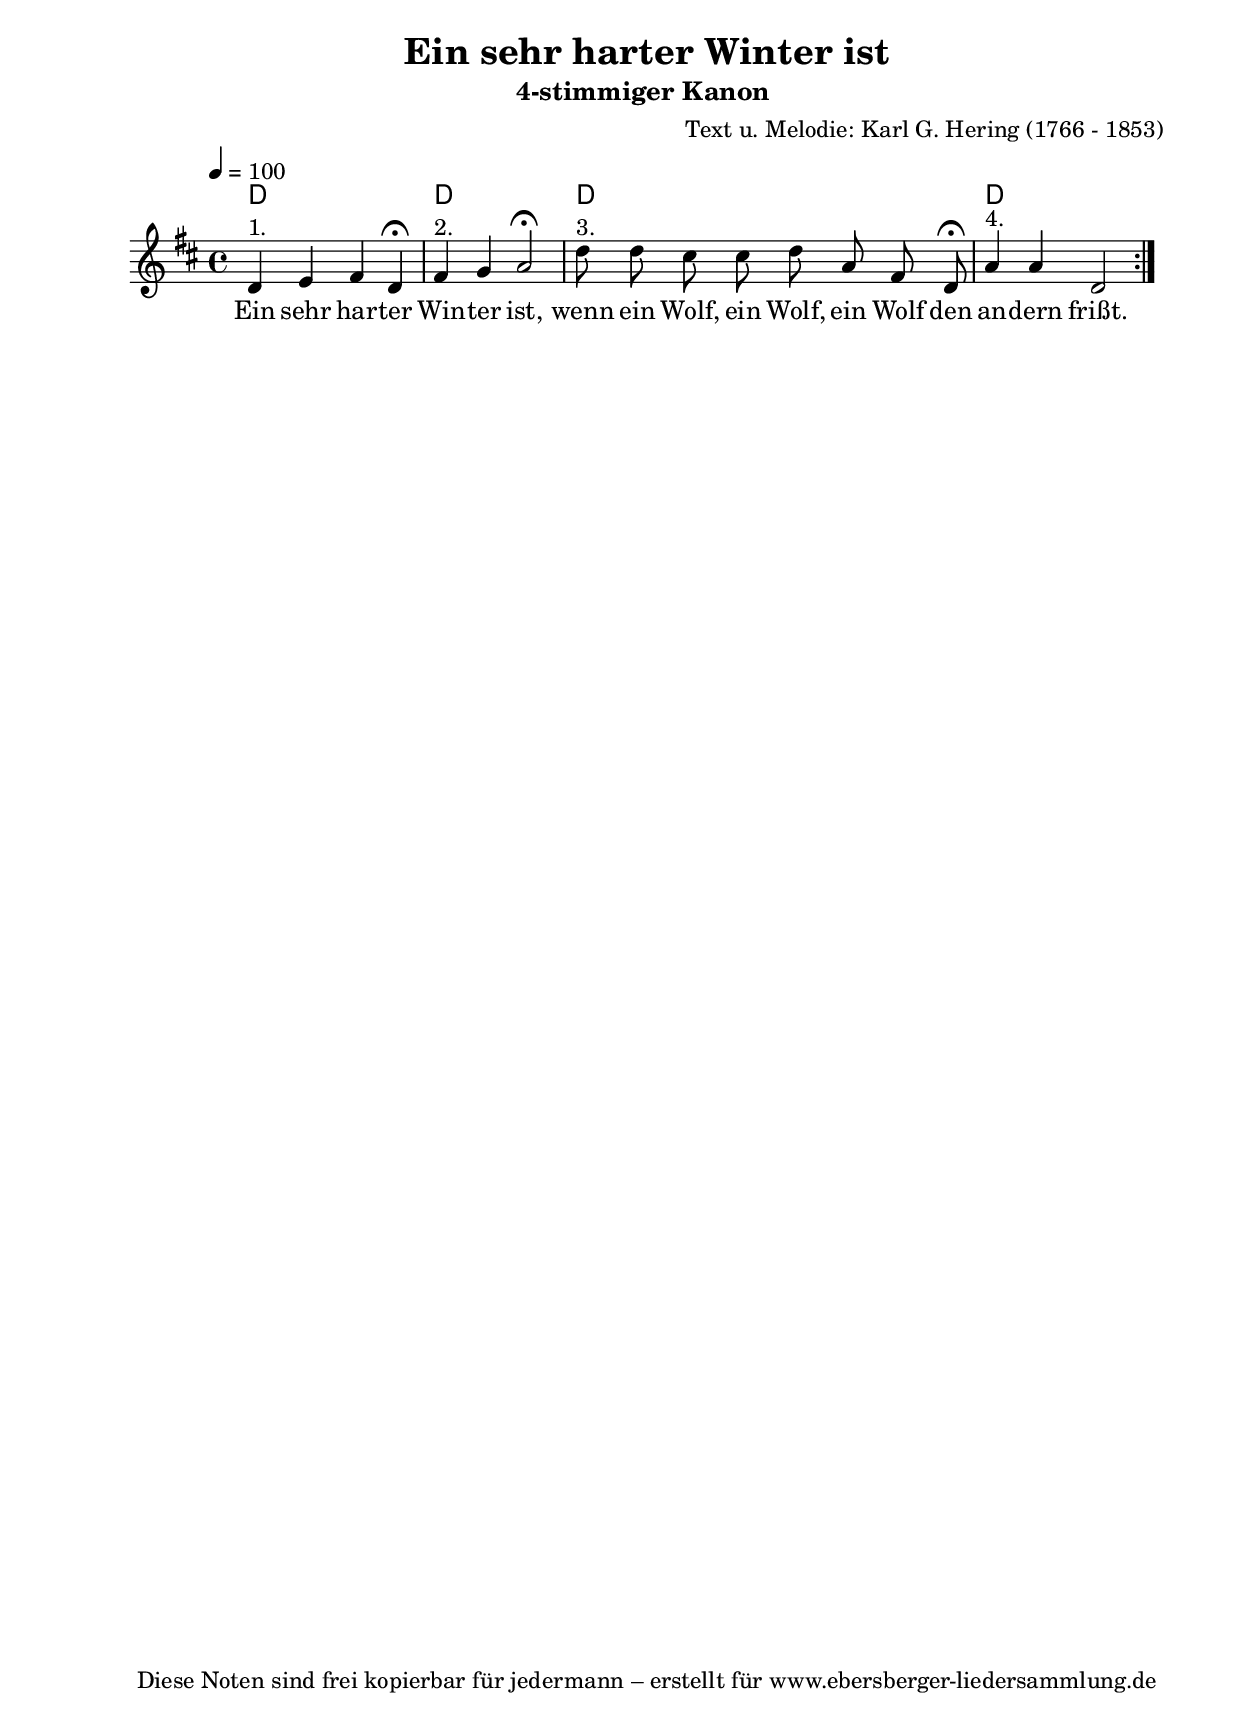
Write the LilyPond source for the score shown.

% Dieses Notenblatt wurde erstellt von Michael Nausch
% Kontakt: michael@nausch.org (PGP public-key 0x2384C849) 

\version "2.14.2"

\header {
  title = "Ein sehr harter Winter ist"        % Die Überschrift der Noten wird zentriert gesetzt.
  subtitle = "4-stimmiger Kanon "             % weitere zentrierte Überschrift.
%  poet = "Text: Karl G. Hering (1766 - 1853)" % Name des Dichters, linksbündig unter dem Unteruntertitel.
  meter = ""                                  % Metrum, linksbündig unter dem Dichter.
  composer = "Text u. Melodie: Karl G. Hering (1766 - 1853)" % Name des Komponisten, rechtsbüngig unter dem Unteruntertitel.
  arranger = ""                               % Name des Bearbeiters/Arrangeurs, rechtsbündig unter dem Komponisten.
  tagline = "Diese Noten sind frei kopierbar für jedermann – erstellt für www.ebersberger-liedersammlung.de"
                                              % Zentriert unten auf der letzten Seite.
%  copyright = "Diese Noten sind frei kopierbar für jedermann – erstellt für www.ebersberger-liedersammlung.de"
                                              % Zentriert unten auf der ersten Seite (sollten tatsächlich zwei
                                              % seiten benötigt werden"
}

% Seitenformat und Ränder definieren
\paper {
  #(set-paper-size "a4")    % Seitengröße auf DIN A4 setzen.
  after-title-space = 1\cm  % Die Größe des Abstands zwischen der Überschrift und dem ersten Notensystem.
  bottom-margin = 5\mm      % Der Rand zwischen der Fußzeile und dem unteren Rand der Seite.
  top-margin = 10\mm        % Der Rand zwischen der Kopfzeile und dem oberen Rand der Seite.

  left-margin = 22\mm       % Der Rand zwischen dem linken Seitenrand und dem Beginn der Systeme/Strophen.
  line-width = 175\mm       % Die Breite des Notensystems.
}


\layout {
  indent = #0
}

% Akkorde für die Gitarrenbegleitung
akkorde = \chordmode {
  \germanChords
	d1 d1 d1 d1
}


melodie = \relative c' {
  \clef "treble"
  \time 4/4
  \tempo 4 = 100
  \key d\major
  \autoBeamOff
  %\repeat volta 2 { } %Wiederholung
  %\partial 8 % 1/8 Auftakt
  \repeat volta 2 { 
	d4^"1." e4 fis4 d4\fermata fis4^"2." g4 a2 \fermata d8^"3." d8 cis8 cis8 d8 a8 fis8 d8\fermata a'4^"4." a4 d,2
 	}
  %\bar "|."
}


text = \lyricmode {
  %\set stanza = "1."
	Ein sehr har -- ter Win -- ter ist, wenn ein Wolf, ein Wolf, ein Wolf den an -- dern frißt.
}

\score {
  <<
    \new ChordNames { \akkorde }
    \new Voice = "Lied" { \melodie }
    \new Lyrics \lyricsto "Lied" { \text }
  >>
  \midi { }
  \layout { }
}


%{
\markuplines {
  \italic {
    \line {
      Gesetzt von Michael Nausch aka Django
      \general-align #Y #DOWN {
        \epsfile #X #3 #"publicdomain.eps"
      }
    }
  }
}
%}
